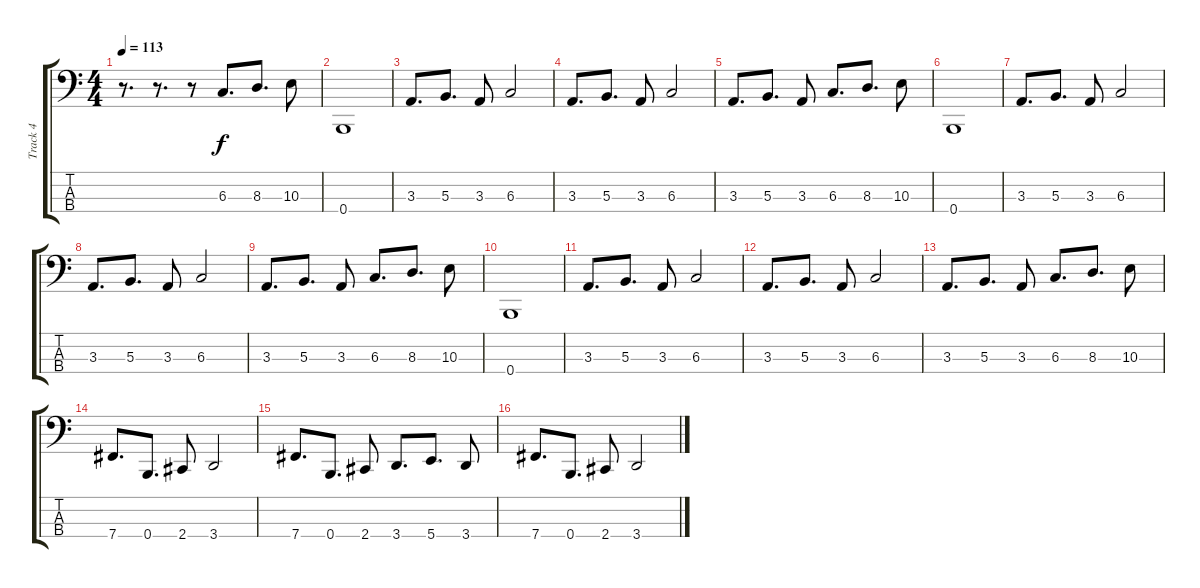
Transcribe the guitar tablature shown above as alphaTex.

\track ("Track 4" "Track 4") {instrument electricbassfinger}
\staff {score tabs}
\tuning (Eb2 Bb1 Gb1 B0) {hide}
\ts (4 4)
\tempo 113
\clef f4
\ks c
r.8{d dy f} r.8{d} r.8 6.3.8{d} 8.3.8{d} 10.3.8 |
0.4.1 |
3.3.8{d} 5.3.8{d} 3.3.8 6.3.2 |
3.3.8{d} 5.3.8{d} 3.3.8 6.3.2 |
3.3.8{d} 5.3.8{d} 3.3.8 6.3.8{d} 8.3.8{d} 10.3.8 |
0.4.1 |
3.3.8{d} 5.3.8{d} 3.3.8 6.3.2 |
3.3.8{d} 5.3.8{d} 3.3.8 6.3.2 |
3.3.8{d} 5.3.8{d} 3.3.8 6.3.8{d} 8.3.8{d} 10.3.8 |
0.4.1 |
3.3.8{d} 5.3.8{d} 3.3.8 6.3.2 |
3.3.8{d} 5.3.8{d} 3.3.8 6.3.2 |
3.3.8{d} 5.3.8{d} 3.3.8 6.3.8{d} 8.3.8{d} 10.3.8 |
7.4.8{d} 0.4.8{d} 2.4.8 3.4.2 |
7.4.8{d} 0.4.8{d} 2.4.8 3.4.8{d} 5.4.8{d} 3.4.8 |
7.4.8{d} 0.4.8{d} 2.4.8 3.4.2
